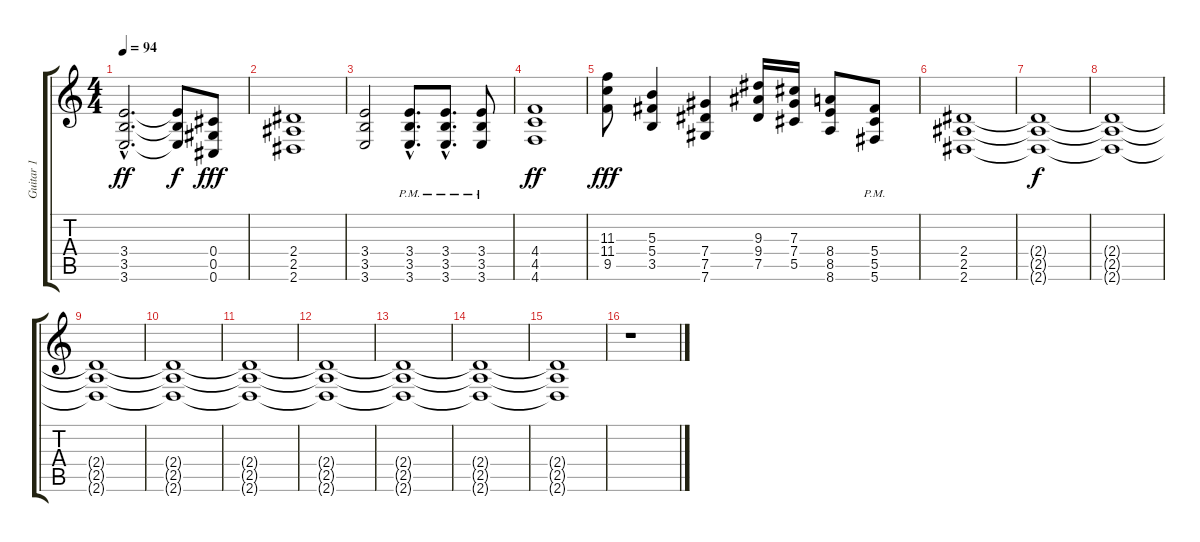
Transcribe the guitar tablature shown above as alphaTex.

\track ("Guitar 1" "Guitar 1") {instrument distortionguitar}
\staff {score tabs}
\tuning (Eb4 Bb3 Gb3 Db3 Ab2 Db2) {hide}
\ts (4 4)
\tempo 94
\clef g2
\ks c
(3.4{hac} 3.5{hac} 3.6{hac}).2{d dy ff instrument distortionguitar} (3.4{t} 3.5{t} 3.6{t}).8{dy f} (0.4 0.5 0.6).8{dy fff} |
(2.4 2.5 2.6).1 |
(3.4 3.5 3.6).2 (3.4{hac pm} 3.5{hac pm} 3.6{hac pm}).8{d} (3.4{hac pm} 3.5{hac pm} 3.6{hac pm}).8{d} (3.4{pm} 3.5{pm} 3.6{pm}).8 |
(4.4 4.5 4.6).1{dy ff} |
(11.3 11.4 9.5).8{dy fff} (5.3 5.4 3.5).4 (7.4 7.5 7.6).4 (9.3 9.4 7.5).16 (7.3 7.4 5.5).16 (8.4 8.5 8.6).8 (5.4{pm} 5.5{pm} 5.6{pm}).8 |
(2.4 2.5 2.6).1 |
(2.4{t} 2.5{t} 2.6{t}).1{dy f} |
(2.4{t} 2.5{t} 2.6{t}).1 |
(2.4{t} 2.5{t} 2.6{t}).1 |
(2.4{t} 2.5{t} 2.6{t}).1 |
(2.4{t} 2.5{t} 2.6{t}).1 |
(2.4{t} 2.5{t} 2.6{t}).1{volume 0} |
(2.4{t} 2.5{t} 2.6{t}).1 |
(2.4{t} 2.5{t} 2.6{t}).1 |
(2.4{t} 2.5{t} 2.6{t}).1 |
r.1
